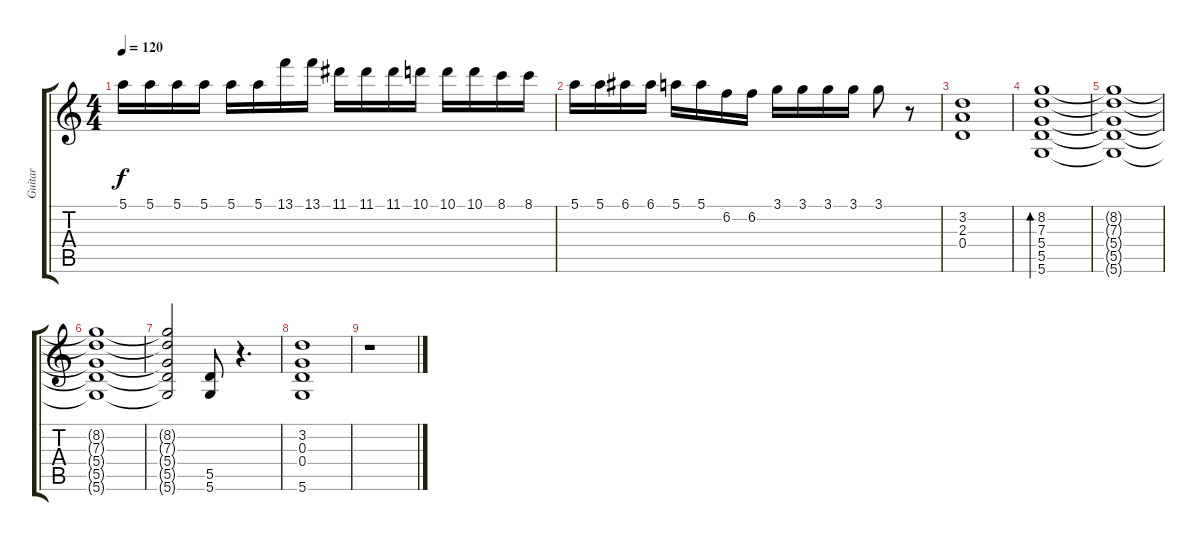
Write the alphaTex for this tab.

\track ("Guitar" "Guitar") {instrument overdrivenguitar}
\staff {score tabs}
\tuning (E4 B3 G3 D3 A2 D2) {hide}
\ts (4 4)
\tempo 120
\clef g2
\ks c
5.1.16{dy f} 5.1.16 5.1.16 5.1.16 5.1.16 5.1.16 13.1.16 13.1.16 11.1.16 11.1.16 11.1.16 10.1.16 10.1.16 10.1.16 8.1.16 8.1.16 |
5.1.16 5.1.16 6.1.16 6.1.16 5.1.16 5.1.16 6.2.16 6.2.16 3.1.16 3.1.16 3.1.16 3.1.16 3.1.8 r.8 |
(3.2 2.3 0.4).1 |
(8.2 7.3 5.4 5.5 5.6).1{bd 120} |
(8.2{t} 7.3{t} 5.4{t} 5.5{t} 5.6{t}).1 |
(8.2{t} 7.3{t} 5.4{t} 5.5{t} 5.6{t}).1 |
(8.2{t} 7.3{t} 5.4{t} 5.5{t} 5.6{t}).2 (5.5 5.6).8 r.4{d} |
(3.2 0.3 0.4 5.6).1 |
r.1
